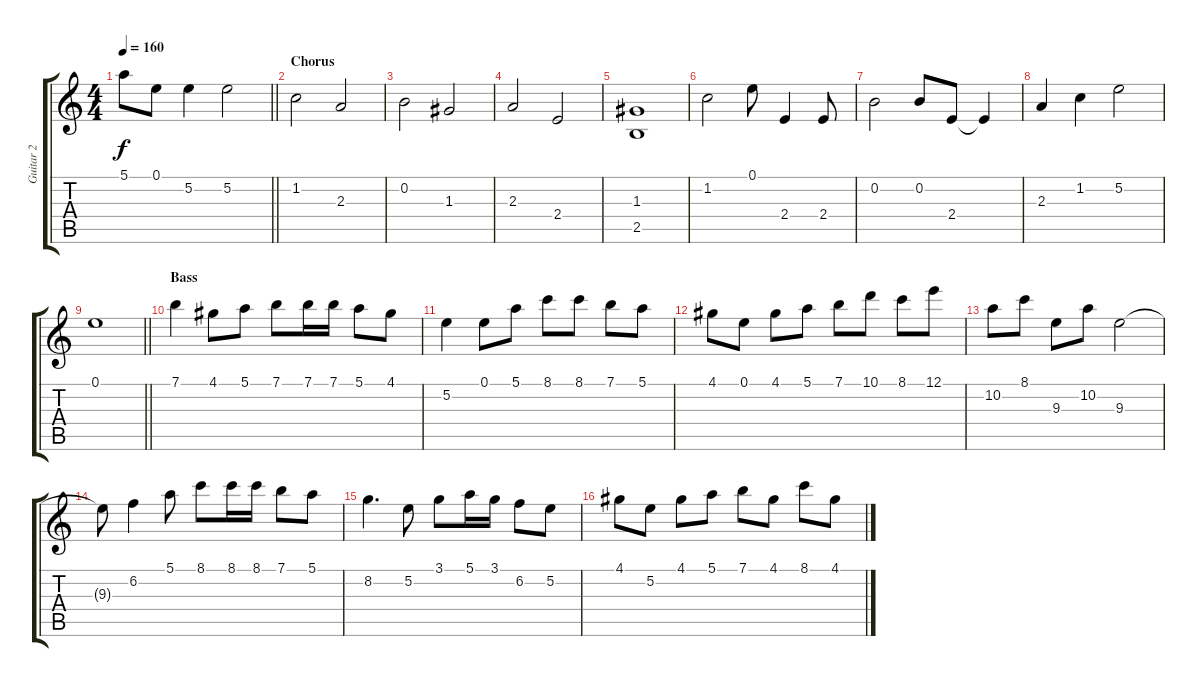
\track ("Guitar 2" "Guitar 2") {instrument acousticguitarsteel}
\staff {score tabs}
\tuning (E4 B3 G3 D3 A2 E2) {hide}
\ts (4 4)
\tempo 160
\clef g2
\barLineRight lightlight
\ks c
5.1.8{dy f} 0.1.8 5.2.4 5.2.2 |
\section ("" "Chorus")
1.2.2 2.3.2 |
0.2.2 1.3.2 |
2.3.2 2.4.2 |
(1.3 2.5).1 |
1.2.2 0.1.8 2.4.4 2.4.8 |
0.2.2 0.2.8 2.4.8 2.4{t}.4 |
2.3.4 1.2.4 5.2.2 |
\barLineRight lightlight
0.1.1 |
\section ("" "Bass")
7.1.4 4.1.8 5.1.8 7.1.8 7.1.16 7.1.16 5.1.8 4.1.8 |
5.2.4 0.1.8 5.1.8 8.1.8 8.1.8 7.1.8 5.1.8 |
4.1.8 0.1.8 4.1.8 5.1.8 7.1.8 10.1.8 8.1.8 12.1.8 |
10.2.8 8.1.8 9.3.8 10.2.8 9.3.2 |
9.3{t}.8 6.2.4 5.1.8 8.1.8 8.1.16 8.1.16 7.1.8 5.1.8 |
8.2.4{d} 5.2.8 3.1.8 5.1.16 3.1.16 6.2.8 5.2.8 |
4.1.8 5.2.8 4.1.8 5.1.8 7.1.8 4.1.8 8.1.8 4.1.8
